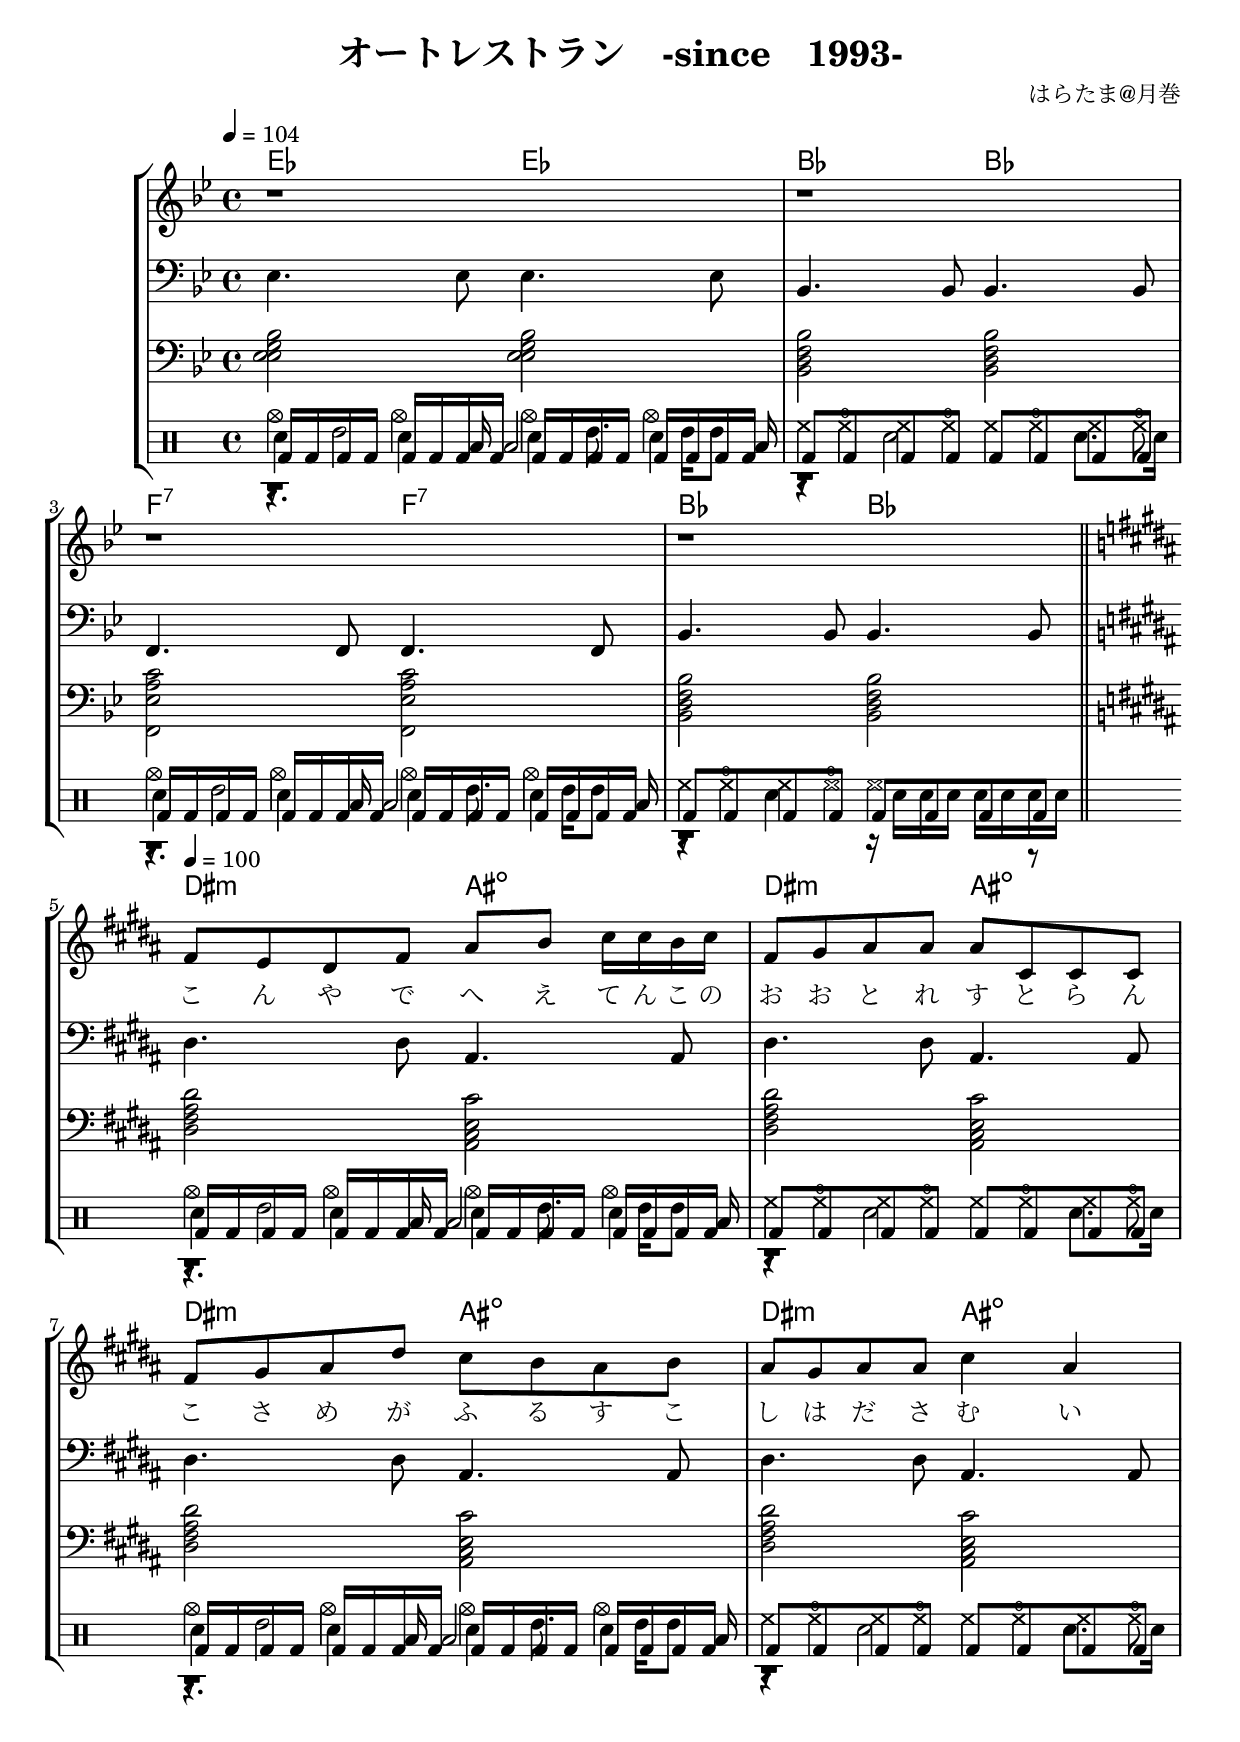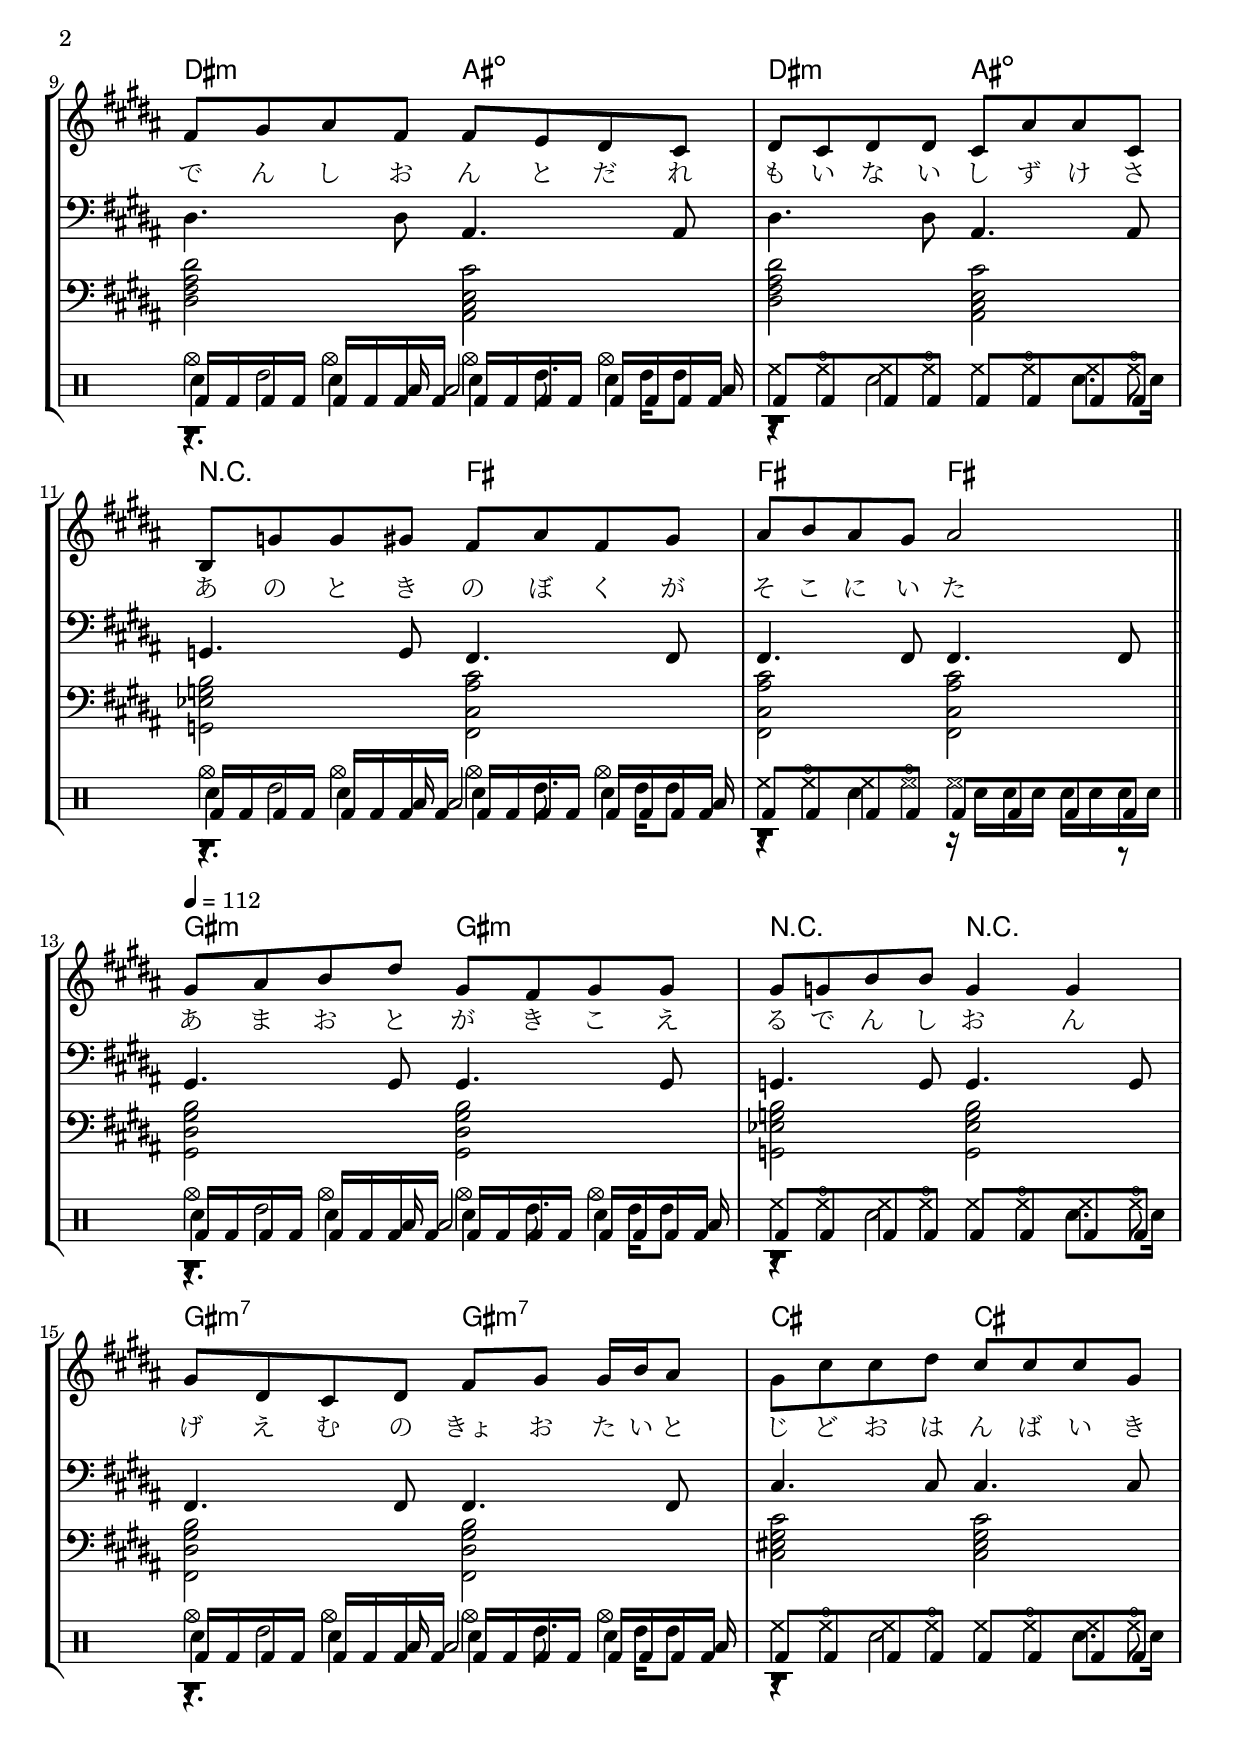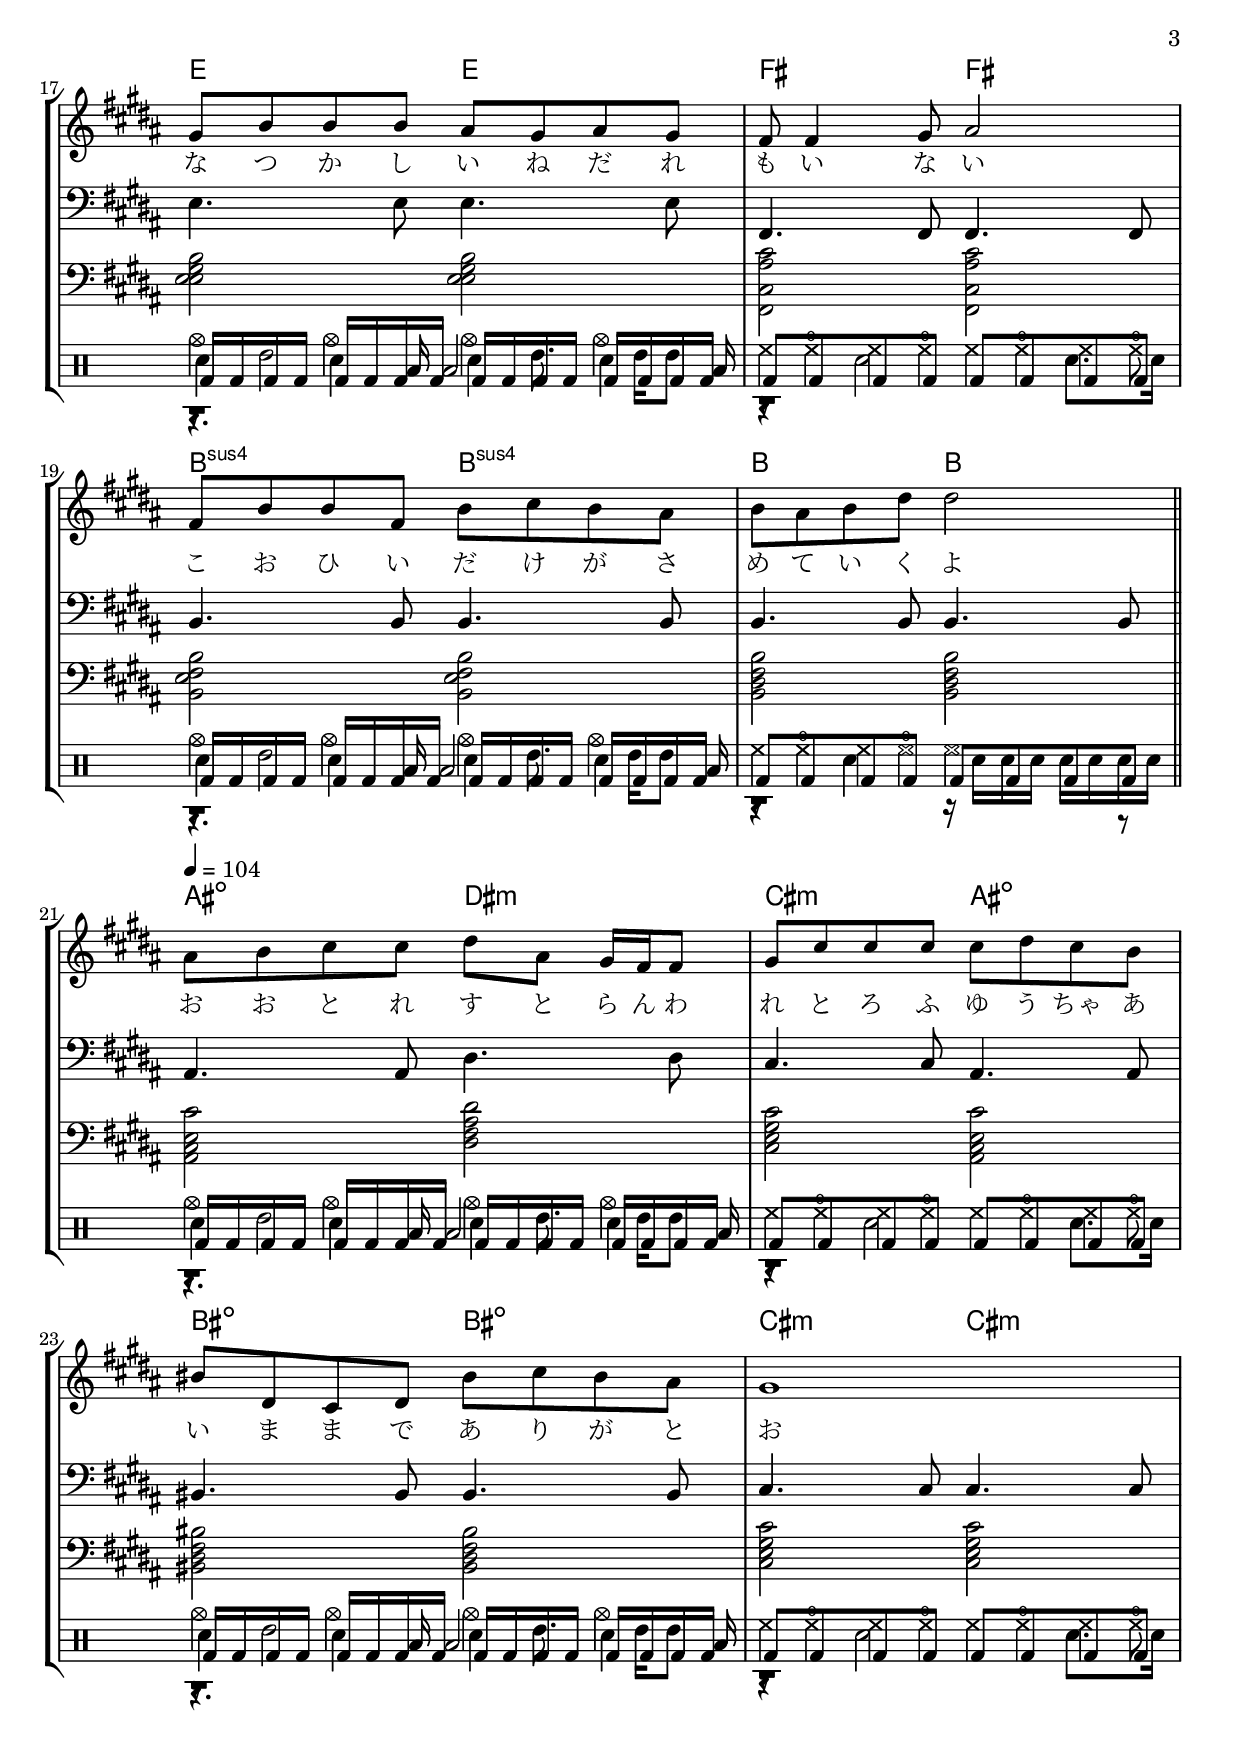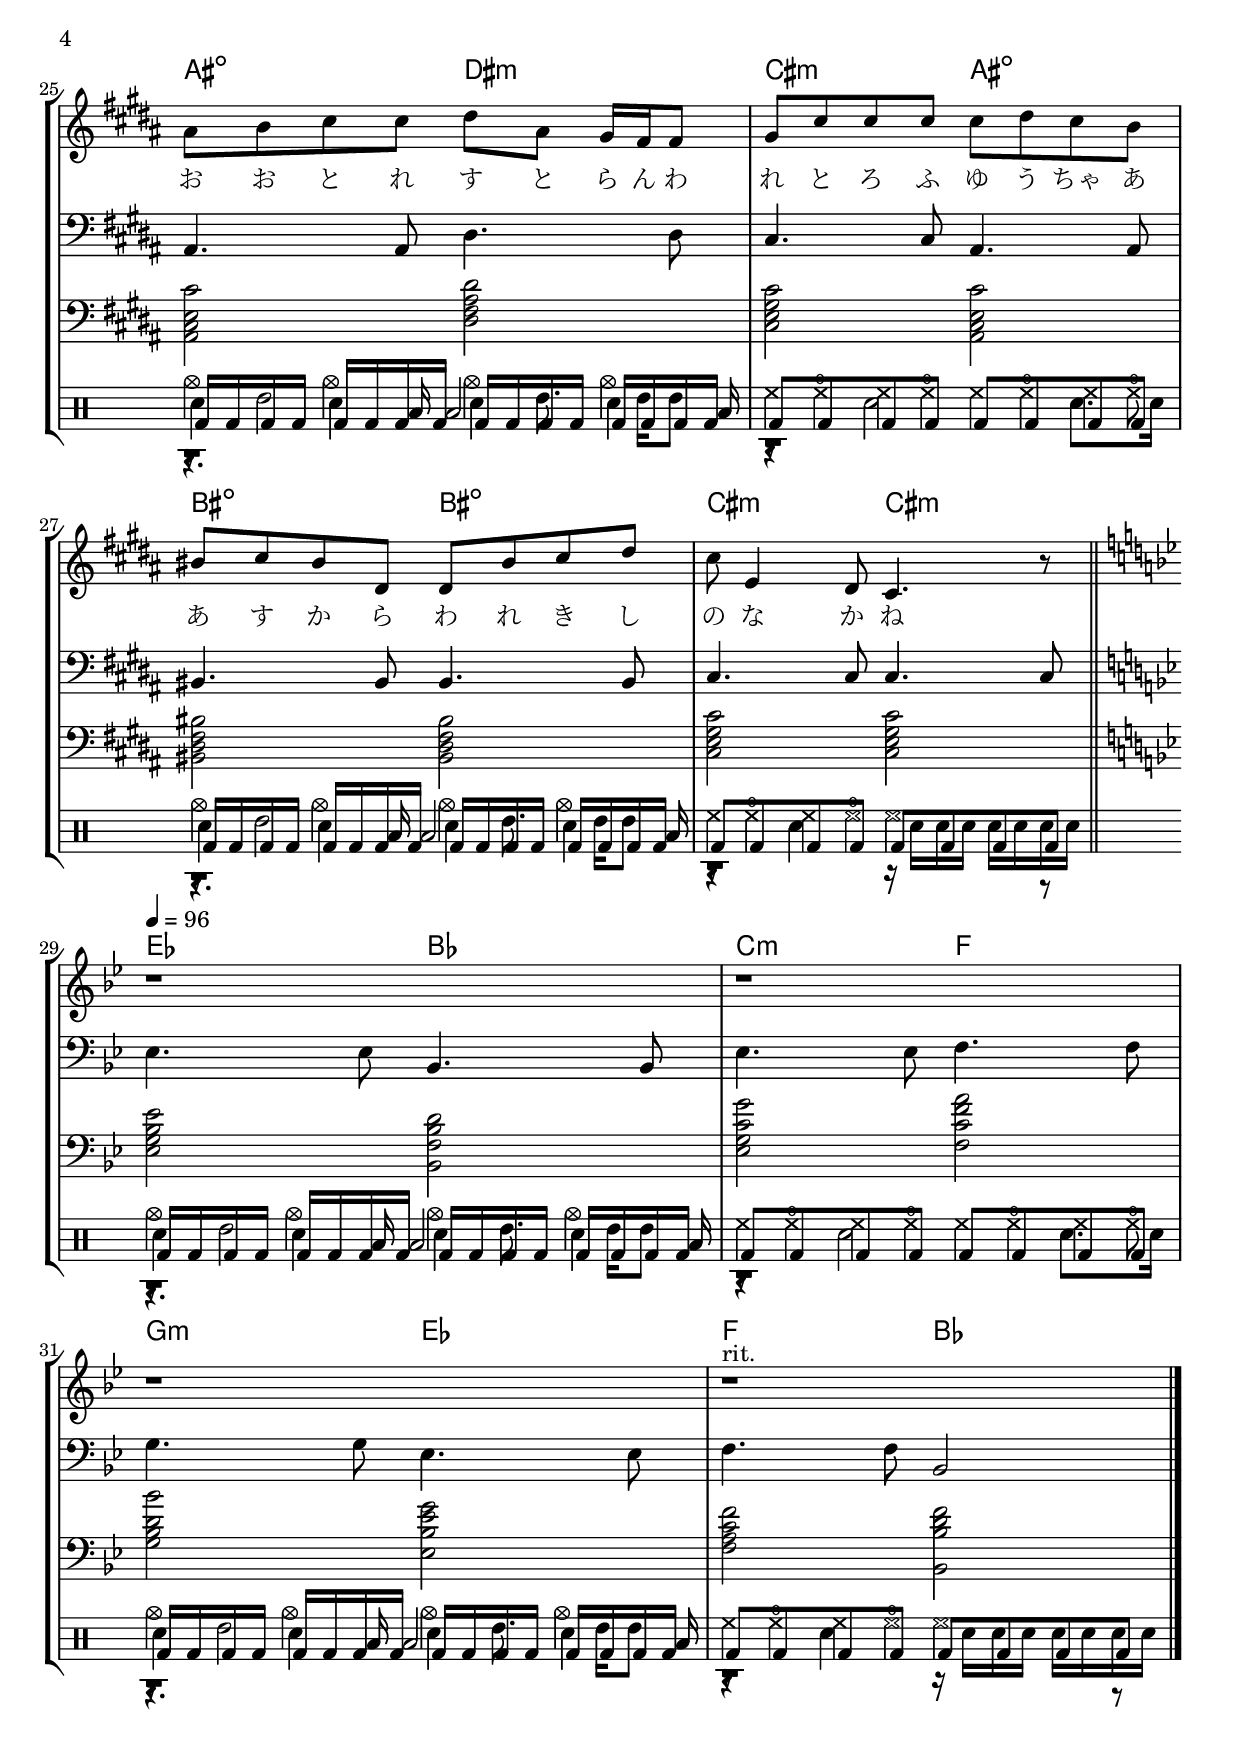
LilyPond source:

\version "2.12.1"

\header {
	title = \markup {オートレストラン　-since　1993-}
	composer = \markup \center-column {はらたま@月巻}
}

harmony = \chordmode {
	es2 es bes bes f:7 f:7 bes bes 

	dis:m ais:dim dis:m ais:dim dis:m ais:dim dis:m ais:dim dis:m ais:dim dis:m ais:dim r fis fis fis 

	gis:m gis:m r r gis:min7 gis:min7 cis cis e e fis fis b:sus4 b:sus4 b b 

	ais:dim dis:m cis:m ais:dim bis:dim bis:dim cis:m cis:m ais:dim dis:m cis:m ais:dim bis:dim bis:dim cis:m cis:m 

	es bes c:m f g:m es f bes 
}

melody = {
	\key bes \major
	\tempo 4 = 104
	r1 | r1 | r1 | r1   
	\set Staff.midiInstrument = #"mmi0.42"
		\key b \major
	\tempo 4 = 100
 fis'8  e'8  dis'8  fis'8  ais'8  b'8  cis''16  cis''16  b'16  cis''16 
	fis'8  gis'8  ais'8  ais'8  ais'8  cis'8  cis'8  cis'8 
	fis'8  gis'8  ais'8  dis''8  cis''8  b'8  ais'8  b'8 
	ais'8  gis'8  ais'8  ais'8  cis''4  ais'4 
	fis'8  gis'8  ais'8  fis'8  fis'8  e'8  dis'8  cis'8 
	dis'8  cis'8  dis'8  dis'8  cis'8  ais'8  ais'8  cis'8 
	b8  g'8  g'8  gis'8  fis'8  ais'8  fis'8  gis'8 
	ais'8  b'8  ais'8  gis'8  ais'2
	\set Staff.midiInstrument = #"mmi0.42"
		\tempo 4 = 112
 gis'8  ais'8  b'8  dis''8  gis'8  fis'8  gis'8  gis'8 
	gis'8  g'8  b'8  b'8  g'4  g'4 
	gis'8  dis'8  cis'8  dis'8  fis'8  gis'8  gis'16  b'16  ais'8 
	gis'8  cis''8  cis''8  dis''8  cis''8  cis''8  cis''8  gis'8 
	gis'8  b'8  b'8  b'8  ais'8  gis'8  ais'8  gis'8 
	fis'8  fis'4  gis'8  ais'2 
	fis'8  b'8  b'8  fis'8  b'8  cis''8  b'8  ais'8 
	b'8  ais'8  b'8  dis''8  dis''2
	\set Staff.midiInstrument = #"mmi0.42"
		\tempo 4 = 104
 ais'8  b'8  cis''8  cis''8  dis''8  ais'8  gis'16  fis'16  fis'8 
	gis'8  cis''8  cis''8  cis''8  cis''8  dis''8  cis''8  b'8 
	bis'8  dis'8  cis'8  dis'8  bis'8  cis''8  bis'8  ais'8 
	gis'1 
	ais'8  b'8  cis''8  cis''8  dis''8  ais'8  gis'16  fis'16  fis'8 
	gis'8  cis''8  cis''8  cis''8  cis''8  dis''8  cis''8  b'8 
	bis'8  cis''8  bis'8  dis'8  dis'8  bis'8  cis''8  dis''8 
	cis''8  e'4  dis'8  cis'4.  	r8 	\key bes \major
	\tempo 4 = 96
	r1 | r1 | r1 | r1^"rit." \bar "|."
}

words = \lyricmode {
	
	こ  ん  や  で  へ  え  て  ん  こ  の  お  お  と  れ  す  と  ら  ん  こ  さ  め  が  ふ  る  す  こ  し  は  だ  さ  む  い  で  ん  し  お  ん  と  だ  れ  も  い  な  い  し  ず  け  さ  あ  の  と  き  の  ぼ  く  が  そ  こ  に  い  た  
	あ  ま  お  と  が  き  こ  え  る  で  ん  し  お  ん  げ  え  む  の  きょ  お  た  い  と  じ  ど  お  は  ん  ば  い  き  な  つ  か  し  い  ね  だ  れ  も  い  な  い  こ  お  ひ  い  だ  け  が  さ  め  て  い  く  よ  
	お  お  と  れ  す  と  ら  ん  わ  れ  と  ろ  ふ  ゆ  う  ちゃ  あ  い  ま  ま  で  あ  り  が  と  お  お  お  と  れ  す  と  ら  ん  わ  れ  と  ろ  ふ  ゆ  う  ちゃ  あ  あ  す  か  ら  わ  れ  き  し  の  な  か  ね  
	
}

tempochange = {
	\tempo 4 = 104
	r1 | r1 | r1 | r1 \bar "||"
	\tempo 4 = 100
	r1 | r1 | r1 | r1 | r1 | r1 | r1 | r1 \bar "||"
	\tempo 4 = 112
	r1 | r1 | r1 | r1 | r1 | r1 | r1 | r1 \bar "||"
	\tempo 4 = 104
	r1 | r1 | r1 | r1 | r1 | r1 | r1 | r1 \bar "||"
	\tempo 4 = 96
	r1 | r1 | r1 | \tempo 4 = 72 r2 \tempo 4 = 64 r2 \bar "|."
}

mainacc = {
	\clef bass
	\set Staff.midiInstrument = #"FX 1 (rain)"
	\key bes \major
	\tempo 4 = 104
	es4.es8
	es4.es8
	bes,4.bes,8
	bes,4.bes,8
	f,4.f,8
	f,4.f,8
	bes,4.bes,8
	bes,4.bes,8
	\bar "||"

	\set Staff.midiInstrument = #"FX 1 (rain)"
	\key b \major
	\tempo 4 = 100
	dis4.dis8
	ais,4.ais,8
	dis4.dis8
	ais,4.ais,8
	dis4.dis8
	ais,4.ais,8
	dis4.dis8
	ais,4.ais,8
	dis4.dis8
	ais,4.ais,8
	dis4.dis8
	ais,4.ais,8
	g,4.g,8
	fis,4.fis,8
	fis,4.fis,8
	fis,4.fis,8
	\bar "||"

	\set Staff.midiInstrument = #"FX 1 (rain)"
	\tempo 4 = 112
	gis,4.gis,8
	gis,4.gis,8
	g,4.g,8
	g,4.g,8
	fis,4.fis,8
	fis,4.fis,8
	cis4.cis8
	cis4.cis8
	e4.e8
	e4.e8
	fis,4.fis,8
	fis,4.fis,8
	b,4.b,8
	b,4.b,8
	b,4.b,8
	b,4.b,8
	\bar "||"

	\set Staff.midiInstrument = #"Lead 1 (square)"
	\tempo 4 = 104
	ais,4.ais,8
	dis4.dis8
	cis4.cis8
	ais,4.ais,8
	bis,4.bis,8
	bis,4.bis,8
	cis4.cis8
	cis4.cis8
	ais,4.ais,8
	dis4.dis8
	cis4.cis8
	ais,4.ais,8
	bis,4.bis,8
	bis,4.bis,8
	cis4.cis8
	cis4.cis8
	\bar "||"

	\set Staff.midiInstrument = #"Overdriven Guitar"
	\key bes \major
	\tempo 4 = 96
	es4.es8
	bes,4.bes,8
	es4.es8
	f4.f8
	g4.g8
	es4.es8
	f4.f8
	bes,2
	\bar "|."
}

subacc = {
	\clef bass
	\set Staff.midiInstrument = #"Lead 1 (square)"
	\key bes \major
	\tempo 4 = 104
	<es es g bes>2
	<es es g bes>2
	<bes, d f bes>2
	<bes, d f bes>2
	<f, es a c'>2
	<f, es a c'>2
	<bes, d f bes>2
	<bes, d f bes>2
	\bar "||"

	\set Staff.midiInstrument = #"Lead 1 (square)"
	\key b \major
	\tempo 4 = 100
	<dis fis ais dis'>2
	<ais, cis e cis'>2
	<dis fis ais dis'>2
	<ais, cis e cis'>2
	<dis fis ais dis'>2
	<ais, cis e cis'>2
	<dis fis ais dis'>2
	<ais, cis e cis'>2
	<dis fis ais dis'>2
	<ais, cis e cis'>2
	<dis fis ais dis'>2
	<ais, cis e cis'>2
	<g, es g b>2
	<fis, cis ais cis'>2
	<fis, cis ais cis'>2
	<fis, cis ais cis'>2
	\bar "||"

	\set Staff.midiInstrument = #"Lead 1 (square)"
	\tempo 4 = 112
	<gis, dis gis b>2
	<gis, dis gis b>2
	<g, es g b>2
	<g, es g b>2
	<fis, dis gis b>2
	<fis, dis gis b>2
	<cis eis gis cis'>2
	<cis eis gis cis'>2
	<e e gis b>2
	<e e gis b>2
	<fis, cis ais cis'>2
	<fis, cis ais cis'>2
	<b, e fis b>2
	<b, e fis b>2
	<b, dis fis b>2
	<b, dis fis b>2
	\bar "||"

	\set Staff.midiInstrument = #"Overdriven Guitar"
	\tempo 4 = 104
	<ais, cis e cis'>2
	<dis fis ais dis'>2
	<cis e gis cis'>2
	<ais, cis e cis'>2
	<bis, dis fis bis>2
	<bis, dis fis bis>2
	<cis e gis cis'>2
	<cis e gis cis'>2
	<ais, cis e cis'>2
	<dis fis ais dis'>2
	<cis e gis cis'>2
	<ais, cis e cis'>2
	<bis, dis fis bis>2
	<bis, dis fis bis>2
	<cis e gis cis'>2
	<cis e gis cis'>2
	\bar "||"

	\set Staff.midiInstrument = #"FX 1 (rain)"
	\key bes \major
	\tempo 4 = 96
	<es g bes es'>2
	<bes, f bes d'>2
	<es g c' g'>2
	<f c' f' a'>2
	<g bes d' bes'>2
	<es bes es' g'>2
	<f a c' f'>2
	<bes, bes d' f'>2
	\bar "|."
}

percA = {
	\drummode {
	r1  |hh4 hh4 hh4 hh4  |r1  |hh4 hh4 hh2  \bar "||"
	r1  |hh4 hh4 hh4 hh4  |r1  |hh4 hh4 hh4 hh4  |r1  |hh4 hh4 hh4 hh4  |r1  |hh4 hh4 hh2  \bar "||"
	r1  |hh4 hh4 hh4 hh4  |r1  |hh4 hh4 hh4 hh4  |r1  |hh4 hh4 hh4 hh4  |r1  |hh4 hh4 hh2  \bar "||"
	r1  |hh4 hh4 hh4 hh4  |r1  |hh4 hh4 hh4 hh4  |r1  |hh4 hh4 hh4 hh4  |r1  |hh4 hh4 hh2  \bar "||"
	r1  |hh4 hh4 hh4 hh4  |r1  |hh4 hh4 hh2  \bar "|."
	}
}

percB = {
	\drummode {
	sn4 sn4 sn4 sn4  |r4 sn2 sn8. sn16  |sn4 sn4 sn4 sn4  |r4 sn4 r16 sn16 sn16 sn16 sn16 sn16 sn16 sn16  \bar "||"
	sn4 sn4 sn4 sn4  |r4 sn2 sn8. sn16  |sn4 sn4 sn4 sn4  |r4 sn2 sn8. sn16  |sn4 sn4 sn4 sn4  |r4 sn2 sn8. sn16  |sn4 sn4 sn4 sn4  |r4 sn4 r16 sn16 sn16 sn16 sn16 sn16 sn16 sn16  \bar "||"
	sn4 sn4 sn4 sn4  |r4 sn2 sn8. sn16  |sn4 sn4 sn4 sn4  |r4 sn2 sn8. sn16  |sn4 sn4 sn4 sn4  |r4 sn2 sn8. sn16  |sn4 sn4 sn4 sn4  |r4 sn4 r16 sn16 sn16 sn16 sn16 sn16 sn16 sn16  \bar "||"
	sn4 sn4 sn4 sn4  |r4 sn2 sn8. sn16  |sn4 sn4 sn4 sn4  |r4 sn2 sn8. sn16  |sn4 sn4 sn4 sn4  |r4 sn2 sn8. sn16  |sn4 sn4 sn4 sn4  |r4 sn4 r16 sn16 sn16 sn16 sn16 sn16 sn16 sn16  \bar "||"
	sn4 sn4 sn4 sn4  |r4 sn2 sn8. sn16  |sn4 sn4 sn4 sn4  |r4 sn4 r16 sn16 sn16 sn16 sn16 sn16 sn16 sn16  \bar "|."
	}
}

percC = {
	\drummode {
	bd16 bd16 bd16 bd16 bd16 bd16 bd16 bd16 bd16 bd16 bd16 bd16 bd16 bd16 bd16 bd16  |bd8 bd8 bd8 bd8 bd8 bd8 bd8 bd8  |bd16 bd16 bd16 bd16 bd16 bd16 bd16 bd16 bd16 bd16 bd16 bd16 bd16 bd16 bd16 bd16  |bd8 bd8 bd8 bd8 bd8 bd8 bd8 bd8  \bar "||"
	bd16 bd16 bd16 bd16 bd16 bd16 bd16 bd16 bd16 bd16 bd16 bd16 bd16 bd16 bd16 bd16  |bd8 bd8 bd8 bd8 bd8 bd8 bd8 bd8  |bd16 bd16 bd16 bd16 bd16 bd16 bd16 bd16 bd16 bd16 bd16 bd16 bd16 bd16 bd16 bd16  |bd8 bd8 bd8 bd8 bd8 bd8 bd8 bd8  |bd16 bd16 bd16 bd16 bd16 bd16 bd16 bd16 bd16 bd16 bd16 bd16 bd16 bd16 bd16 bd16  |bd8 bd8 bd8 bd8 bd8 bd8 bd8 bd8  |bd16 bd16 bd16 bd16 bd16 bd16 bd16 bd16 bd16 bd16 bd16 bd16 bd16 bd16 bd16 bd16  |bd8 bd8 bd8 bd8 bd8 bd8 bd8 bd8  \bar "||"
	bd16 bd16 bd16 bd16 bd16 bd16 bd16 bd16 bd16 bd16 bd16 bd16 bd16 bd16 bd16 bd16  |bd8 bd8 bd8 bd8 bd8 bd8 bd8 bd8  |bd16 bd16 bd16 bd16 bd16 bd16 bd16 bd16 bd16 bd16 bd16 bd16 bd16 bd16 bd16 bd16  |bd8 bd8 bd8 bd8 bd8 bd8 bd8 bd8  |bd16 bd16 bd16 bd16 bd16 bd16 bd16 bd16 bd16 bd16 bd16 bd16 bd16 bd16 bd16 bd16  |bd8 bd8 bd8 bd8 bd8 bd8 bd8 bd8  |bd16 bd16 bd16 bd16 bd16 bd16 bd16 bd16 bd16 bd16 bd16 bd16 bd16 bd16 bd16 bd16  |bd8 bd8 bd8 bd8 bd8 bd8 bd8 bd8  \bar "||"
	bd16 bd16 bd16 bd16 bd16 bd16 bd16 bd16 bd16 bd16 bd16 bd16 bd16 bd16 bd16 bd16  |bd8 bd8 bd8 bd8 bd8 bd8 bd8 bd8  |bd16 bd16 bd16 bd16 bd16 bd16 bd16 bd16 bd16 bd16 bd16 bd16 bd16 bd16 bd16 bd16  |bd8 bd8 bd8 bd8 bd8 bd8 bd8 bd8  |bd16 bd16 bd16 bd16 bd16 bd16 bd16 bd16 bd16 bd16 bd16 bd16 bd16 bd16 bd16 bd16  |bd8 bd8 bd8 bd8 bd8 bd8 bd8 bd8  |bd16 bd16 bd16 bd16 bd16 bd16 bd16 bd16 bd16 bd16 bd16 bd16 bd16 bd16 bd16 bd16  |bd8 bd8 bd8 bd8 bd8 bd8 bd8 bd8  \bar "||"
	bd16 bd16 bd16 bd16 bd16 bd16 bd16 bd16 bd16 bd16 bd16 bd16 bd16 bd16 bd16 bd16  |bd8 bd8 bd8 bd8 bd8 bd8 bd8 bd8  |bd16 bd16 bd16 bd16 bd16 bd16 bd16 bd16 bd16 bd16 bd16 bd16 bd16 bd16 bd16 bd16  |bd8 bd8 bd8 bd8 bd8 bd8 bd8 bd8  \bar "|."
	}
}

percD = {
	\drummode {
	r1  |r8 hho4 hho4 hho4 hho8  |r1  |r8 hho4 hho2 r8  \bar "||"
	r1  |r8 hho4 hho4 hho4 hho8  |r1  |r8 hho4 hho4 hho4 hho8  |r1  |r8 hho4 hho4 hho4 hho8  |r1  |r8 hho4 hho2 r8  \bar "||"
	r1  |r8 hho4 hho4 hho4 hho8  |r1  |r8 hho4 hho4 hho4 hho8  |r1  |r8 hho4 hho4 hho4 hho8  |r1  |r8 hho4 hho2 r8  \bar "||"
	r1  |r8 hho4 hho4 hho4 hho8  |r1  |r8 hho4 hho4 hho4 hho8  |r1  |r8 hho4 hho4 hho4 hho8  |r1  |r8 hho4 hho2 r8  \bar "||"
	r1  |r8 hho4 hho4 hho4 hho8  |r1  |r8 hho4 hho2 r8  \bar "|."
	}
}

percE = {
	\drummode {
	cymc4 cymc4 cymc4 cymc4  |r1 |cymc4 cymc4 cymc4 cymc4  |r1 \bar "||"
	cymc4 cymc4 cymc4 cymc4  |r1 |cymc4 cymc4 cymc4 cymc4  |r1 |cymc4 cymc4 cymc4 cymc4  |r1 |cymc4 cymc4 cymc4 cymc4  |r1 \bar "||"
	cymc4 cymc4 cymc4 cymc4  |r1 |cymc4 cymc4 cymc4 cymc4  |r1 |cymc4 cymc4 cymc4 cymc4  |r1 |cymc4 cymc4 cymc4 cymc4  |r1 \bar "||"
	cymc4 cymc4 cymc4 cymc4  |r1 |cymc4 cymc4 cymc4 cymc4  |r1 |cymc4 cymc4 cymc4 cymc4  |r1 |cymc4 cymc4 cymc4 cymc4  |r1 \bar "||"
	cymc4 cymc4 cymc4 cymc4  |r1 |cymc4 cymc4 cymc4 cymc4  |r1 \bar "|."
	}
}

percF = {
	\drummode {
	r8 tommh2 tommh8. tommh16 tommh8  |r1 |r8 tommh2 tommh8. tommh16 tommh8  |r1 \bar "||"
	r8 tommh2 tommh8. tommh16 tommh8  |r1 |r8 tommh2 tommh8. tommh16 tommh8  |r1 |r8 tommh2 tommh8. tommh16 tommh8  |r1 |r8 tommh2 tommh8. tommh16 tommh8  |r1 \bar "||"
	r8 tommh2 tommh8. tommh16 tommh8  |r1 |r8 tommh2 tommh8. tommh16 tommh8  |r1 |r8 tommh2 tommh8. tommh16 tommh8  |r1 |r8 tommh2 tommh8. tommh16 tommh8  |r1 \bar "||"
	r8 tommh2 tommh8. tommh16 tommh8  |r1 |r8 tommh2 tommh8. tommh16 tommh8  |r1 |r8 tommh2 tommh8. tommh16 tommh8  |r1 |r8 tommh2 tommh8. tommh16 tommh8  |r1 \bar "||"
	r8 tommh2 tommh8. tommh16 tommh8  |r1 |r8 tommh2 tommh8. tommh16 tommh8  |r1 \bar "|."
	}
}

percG = {
	\drummode {
	r4. toml16 toml2 toml16  |r1 |r4. toml16 toml2 toml16  |r1 \bar "||"
	r4. toml16 toml2 toml16  |r1 |r4. toml16 toml2 toml16  |r1 |r4. toml16 toml2 toml16  |r1 |r4. toml16 toml2 toml16  |r1 \bar "||"
	r4. toml16 toml2 toml16  |r1 |r4. toml16 toml2 toml16  |r1 |r4. toml16 toml2 toml16  |r1 |r4. toml16 toml2 toml16  |r1 \bar "||"
	r4. toml16 toml2 toml16  |r1 |r4. toml16 toml2 toml16  |r1 |r4. toml16 toml2 toml16  |r1 |r4. toml16 toml2 toml16  |r1 \bar "||"
	r4. toml16 toml2 toml16  |r1 |r4. toml16 toml2 toml16  |r1 \bar "|."
	}
}

\score {
	<<
		\new StaffGroup <<
			\new ChordNames {\harmony}
			\new Voice = "melody" {\melody}
			\new Lyrics \lyricsto "melody" \words
			\new Staff = "mainacc" {\mainacc}
			\new Staff = "subacc" {\subacc}
			\new DrumStaff <<
				\new DrumVoice {\percA}
				\new DrumVoice {\percB}
				\new DrumVoice {\percC}
				\new DrumVoice {\percD}
				\new DrumVoice {\percE}
				\new DrumVoice {\percF}
				\new DrumVoice {\percG}
			>>
		>>
	>>
	\layout { }
}
